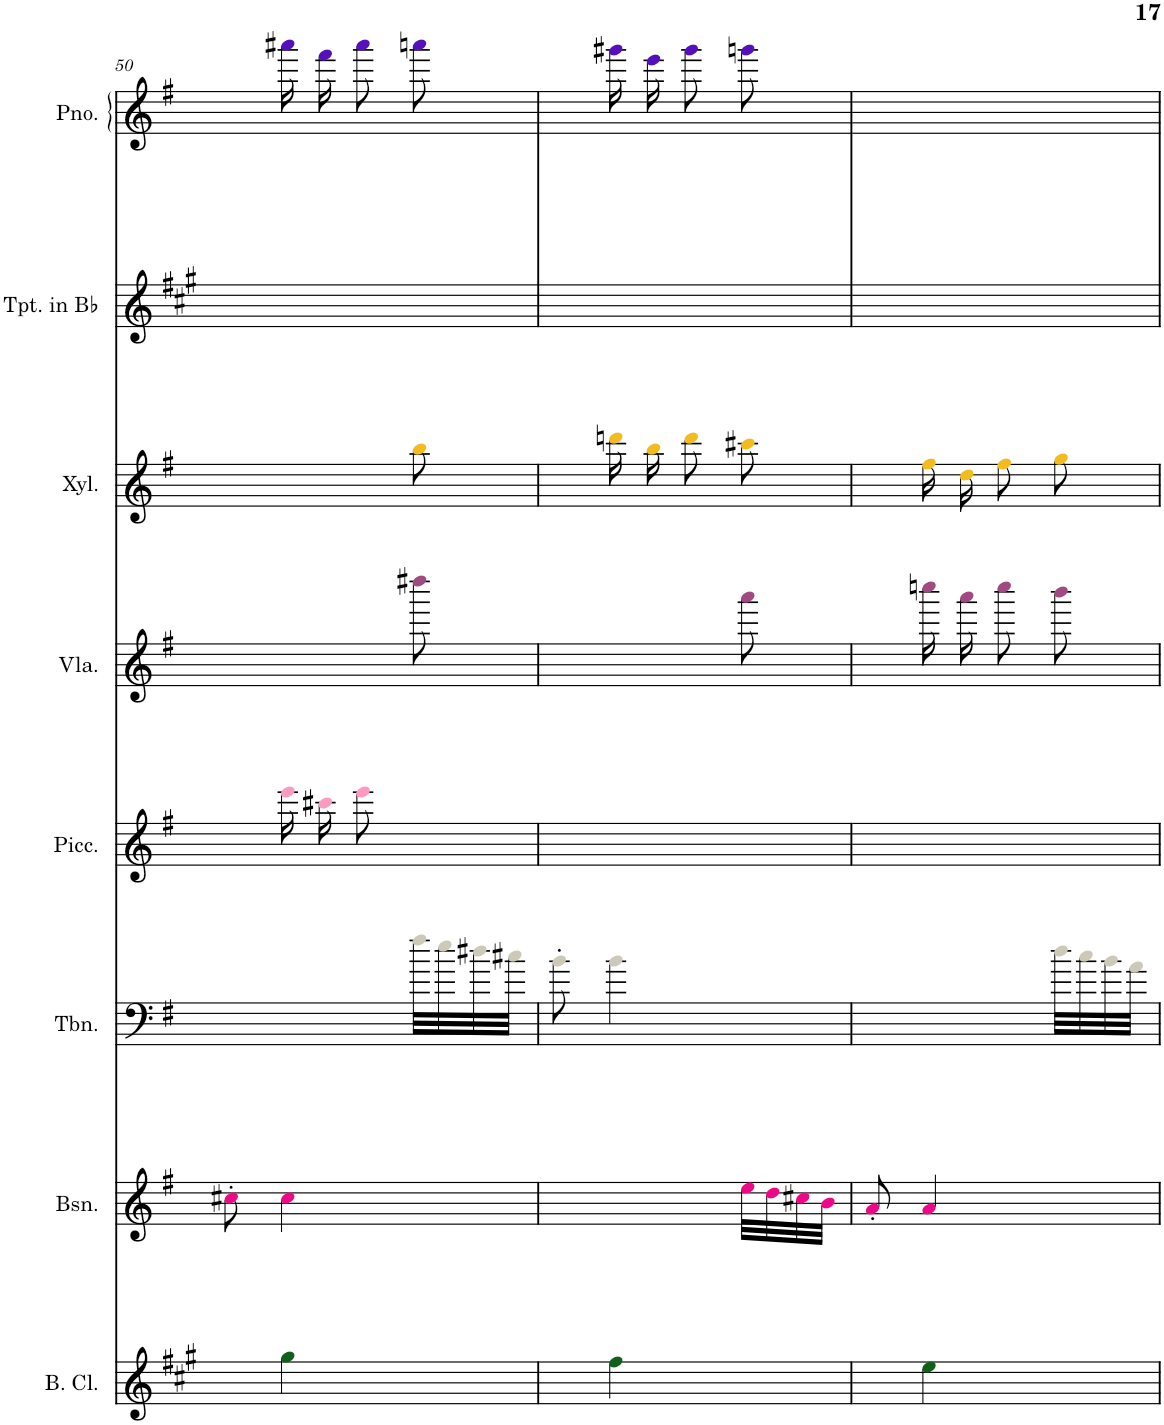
**kern	**kern	**kern	**kern	**kern	**kern	**kern	**kern
*part8	*part7	*part6	*part5	*part4	*part3	*part2	*part1
*staff8	*staff7	*staff6	*staff5	*staff4	*staff3	*staff2	*staff1
*I"Bass Clarinet	*I"Bassoon	*I"Trombone	*I"Piccolo	*I"Viola	*I"Xylophone	*I"Trumpet in Bb	*I"Piano
*I'B. Cl.	*I'Bsn.	*I'Tbn.	*I'Picc.	*I'Vla.	*I'Xyl.	*I'Tpt. in Bb	*I'Pno.
!!LO:PB:g=z
*clefG2	*clefG2	*clefF4	*clefG2	*clefG2	*clefG2	*clefG2	*clefG2
*Trd8c14	*	*	*Trd-7c-12	*	*Trd-7c-12	*Trd1c2	*
*k[f#c#g#]	*k[f#]	*k[f#]	*k[f#]	*k[f#]	*k[f#]	*k[f#c#g#]	*k[f#]
*M2/4	*M2/4	*M2/4	*M2/4	*M2/4	*M2/4	*M2/4	*M2/4
=50	=50	=50	=50	=50	=50	=50	=50
8ryy	8cc#X'i\	4.ryy	8ryy	4.ryy	4.ryy	2ryy	8ryy
4gg#j\	4cc#i\	.	16eeeZ\LL	.	.	.	16aaa#XV\LL
.	.	.	16ccc#XZ\JJ	.	.	.	16fff#V\JJ
.	.	.	8eeeZ\	.	.	.	8aaa#V\L
8ryy	8ryy	32ff#N\LLL	8ryy	8dddd#Xl\	8bb!\	.	8aaanV\J
.	.	32eeN\	.	.	.	.	.
.	.	32dd#XN\	.	.	.	.	.
.	.	32cc#XN\JJJ	.	.	.	.	.
=51	=51	=51	=51	=51	=51	=51	=51
8ryy	4.ryy	8b'N\	2ryy	4.ryy	8ryy	2ryy	8ryy
4ff#j\	.	4bN\	.	.	16dddn!\LL	.	16ggg#XV\LL
.	.	.	.	.	16bb!\JJ	.	16eeeV\JJ
.	.	.	.	.	8ddd!\L	.	8ggg#V\L
8ryy	32eei\LLL	8ryy	.	8aaal\	8ccc#X!\J	.	8gggnV\J
.	32ddi\	.	.	.	.	.	.
.	32cc#Xi\	.	.	.	.	.	.
.	32bi\JJJ	.	.	.	.	.	.
=52	=52	=52	=52	=52	=52	=52	=52
8ryy	8a'i/	4.ryy	2ryy	8ryy	8ryy	2ryy	2ryy
4eej\	4ai/	.	.	16ccccnl\LL	16ff#!\LL	.	.
.	.	.	.	16aaal\JJ	16dd!\JJ	.	.
.	.	.	.	8ccccl\L	8ff#!\L	.	.
8ryy	8ryy	32ddN\LLL	.	8bbbl\J	8gg!\J	.	.
.	.	32ccN\	.	.	.	.	.
.	.	32bN\	.	.	.	.	.
.	.	32aN\JJJ	.	.	.	.	.
=	=	=	=	=	=	=	=
*-	*-	*-	*-	*-	*-	*-	*-
